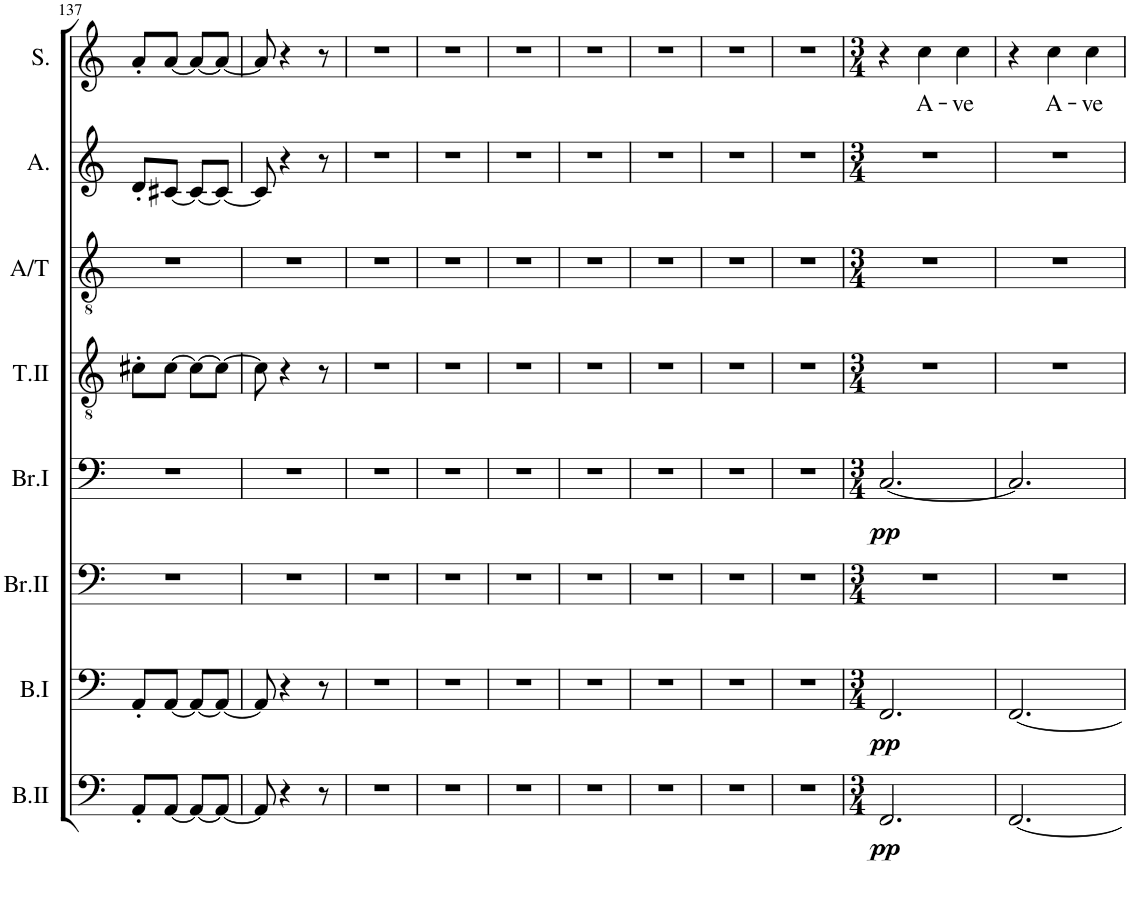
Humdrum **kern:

**kern	**dynam	**kern	**dynam	**kern	**kern	**dynam	**kern	**kern	**kern	**kern	**text
*part8	*part8	*part7	*part7	*part6	*part5	*part5	*part4	*part3	*part2	*part1	*part1
*staff8	*staff8	*staff7	*staff7	*staff6	*staff5	*staff5	*staff4	*staff3	*staff2	*staff1	*staff1
*I"Bass II	*	*I"Bass I	*	*I"Baritone II	*I"Baritone I	*	*I"Tenor II	*I"Altenor	*I"Alto	*I"Soprano	*
*I'B.II	*	*I'B.I	*	*I'Br.II	*I'Br.I	*	*I'T.II	*I'A/T	*I'A.	*I'S.	*
!!LO:PB:g=z
*clefF4	*	*clefF4	*	*clefF4	*clefF4	*	*clefGv2	*clefGv2	*clefG2	*clefG2	*
*	*	*	*	*	*	*	*	*Trd1c2	*	*	*
*k[]	*	*k[]	*	*k[]	*k[]	*	*k[]	*k[]	*k[]	*k[]	*
*M2/4	*	*M2/4	*	*M2/4	*M2/4	*	*M2/4	*M2/4	*M2/4	*M2/4	*
=137	=137	=137	=137	=137	=137	=137	=137	=137	=137	=137	=137
8AA'/L	.	8AA'/L	.	2r	2r	.	8c#X'\L	2r	8d'/L	8a'/L	.
[8AA/J	.	[8AA/J	.	.	.	.	[8c#\J	.	[8c#X/J	[8a/J	.
8AA/L_	.	8AA/L_	.	.	.	.	8c#\L_	.	8c#/L_	8a/L_	.
8AA/J_	.	8AA/J_	.	.	.	.	8c#\J_	.	8c#/J_	8a/J_	.
=138	=138	=138	=138	=138	=138	=138	=138	=138	=138	=138	=138
8AA/]	.	8AA/]	.	2r	2r	.	8c#\]	2r	8c#/]	8a/]	.
4r	.	4r	.	.	.	.	4r	.	4r	4r	.
8r	.	8r	.	.	.	.	8r	.	8r	8r	.
=139	=139	=139	=139	=139	=139	=139	=139	=139	=139	=139	=139
2r	.	2r	.	2r	2r	.	2r	2r	2r	2r	.
=140	=140	=140	=140	=140	=140	=140	=140	=140	=140	=140	=140
2r	.	2r	.	2r	2r	.	2r	2r	2r	2r	.
=141	=141	=141	=141	=141	=141	=141	=141	=141	=141	=141	=141
2r	.	2r	.	2r	2r	.	2r	2r	2r	2r	.
=142	=142	=142	=142	=142	=142	=142	=142	=142	=142	=142	=142
2r	.	2r	.	2r	2r	.	2r	2r	2r	2r	.
=143	=143	=143	=143	=143	=143	=143	=143	=143	=143	=143	=143
2r	.	2r	.	2r	2r	.	2r	2r	2r	2r	.
=144	=144	=144	=144	=144	=144	=144	=144	=144	=144	=144	=144
2r	.	2r	.	2r	2r	.	2r	2r	2r	2r	.
=145	=145	=145	=145	=145	=145	=145	=145	=145	=145	=145	=145
2r	.	2r	.	2r	2r	.	2r	2r	2r	2r	.
=146	=146	=146	=146	=146	=146	=146	=146	=146	=146	=146	=146
*M3/4	*	*M3/4	*	*M3/4	*M3/4	*	*M3/4	*M3/4	*M3/4	*M3/4	*
!	!LO:DY:b	!	!LO:DY:b	!	!	!LO:DY:b	!	!	!	!	!
2.FF/	pp	2.FF/	pp	2.r	[2.C/	pp	2.r	2.r	2.r	4r	.
!	!	!	!	!	!	!	!	!	!	!	!LO:LY:b
.	.	.	.	.	.	.	.	.	.	4cc\	A-
!	!	!	!	!	!	!	!	!	!	!	!LO:LY:b
.	.	.	.	.	.	.	.	.	.	4cc\	-ve
=147	=147	=147	=147	=147	=147	=147	=147	=147	=147	=147	=147
[2.FF/	.	[2.FF/	.	2.r	2.C/]	.	2.r	2.r	2.r	4r	.
!	!	!	!	!	!	!	!	!	!	!	!LO:LY:b
.	.	.	.	.	.	.	.	.	.	4cc\	A-
!	!	!	!	!	!	!	!	!	!	!	!LO:LY:b
.	.	.	.	.	.	.	.	.	.	4cc\	-ve
=	=	=	=	=	=	=	=	=	=	=	=
*-	*-	*-	*-	*-	*-	*-	*-	*-	*-	*-	*-
